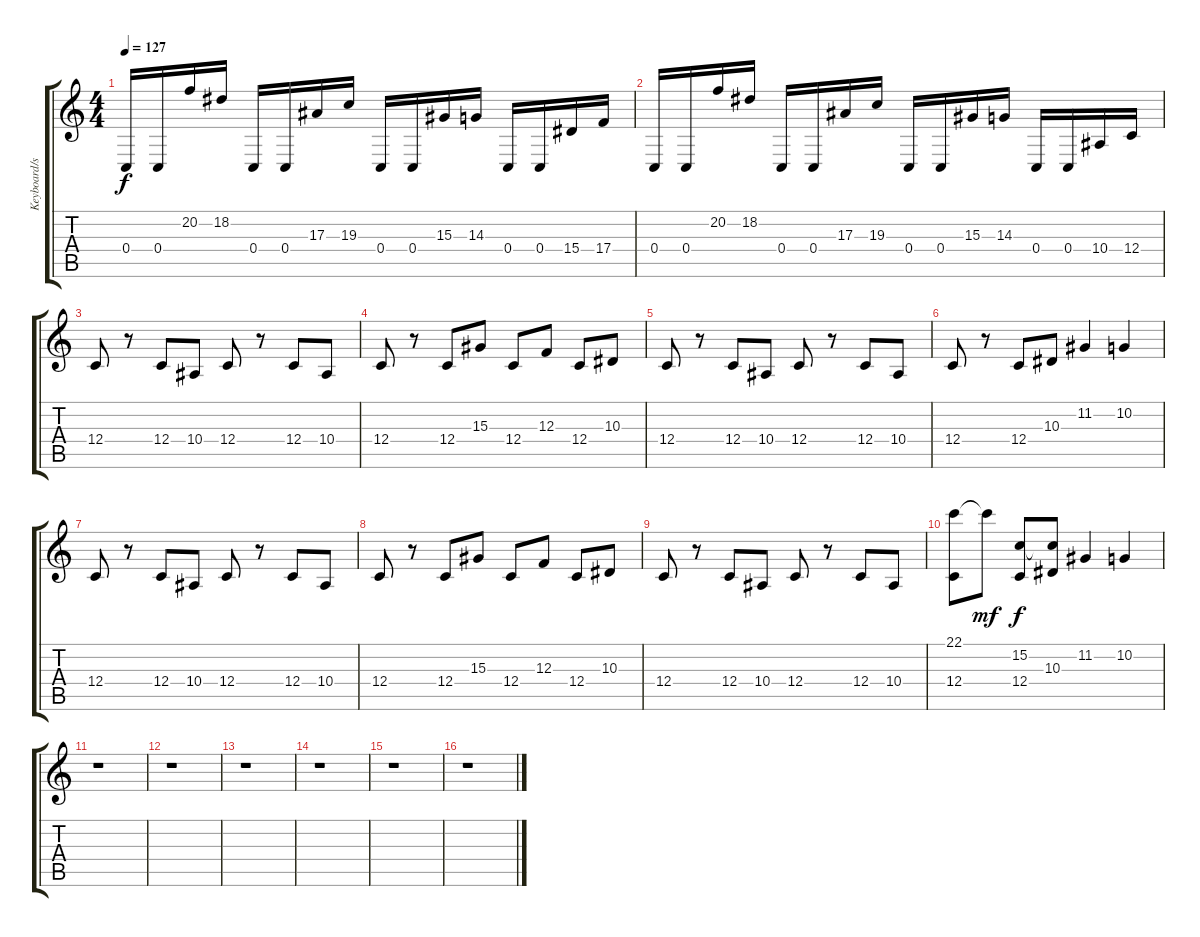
\track ("Keyboard/synth" "Keyboard/s") {instrument lead2sawtooth}
\staff {score tabs}
\tuning (D4 A3 F3 C3 G2 C2) {hide}
\ts (4 4)
\tempo 127
\clef g2
\ks c
0.4.16{dy f} 0.4.16 20.2.16 18.2.16 0.4.16 0.4.16 17.3.16 19.3.16 0.4.16 0.4.16 15.3.16 14.3.16 0.4.16 0.4.16 15.4.16 17.4.16 |
0.4.16 0.4.16 20.2.16 18.2.16 0.4.16 0.4.16 17.3.16 19.3.16 0.4.16 0.4.16 15.3.16 14.3.16 0.4.16 0.4.16 10.4.16 12.4.16 |
12.4.8 r.8 12.4.8 10.4.8 12.4.8 r.8 12.4.8 10.4.8 |
12.4.8 r.8 12.4.8 15.3.8 12.4.8 12.3.8 12.4.8 10.3.8 |
12.4.8 r.8 12.4.8 10.4.8 12.4.8 r.8 12.4.8 10.4.8 |
12.4.8 r.8 12.4.8 10.3.8 11.2.4 10.2.4 |
12.4.8 r.8 12.4.8 10.4.8 12.4.8 r.8 12.4.8 10.4.8 |
12.4.8 r.8 12.4.8 15.3.8 12.4.8 12.3.8 12.4.8 10.3.8 |
12.4.8 r.8 12.4.8 10.4.8 12.4.8 r.8 12.4.8 10.4.8 |
(22.1 12.4).8 22.1{t}.8{dy mf} (15.2 12.4).8{dy f} (15.2{t} 10.3).8 11.2.4 10.2.4 |
r.1 |
r.1 |
r.1 |
r.1 |
r.1 |
r.1
